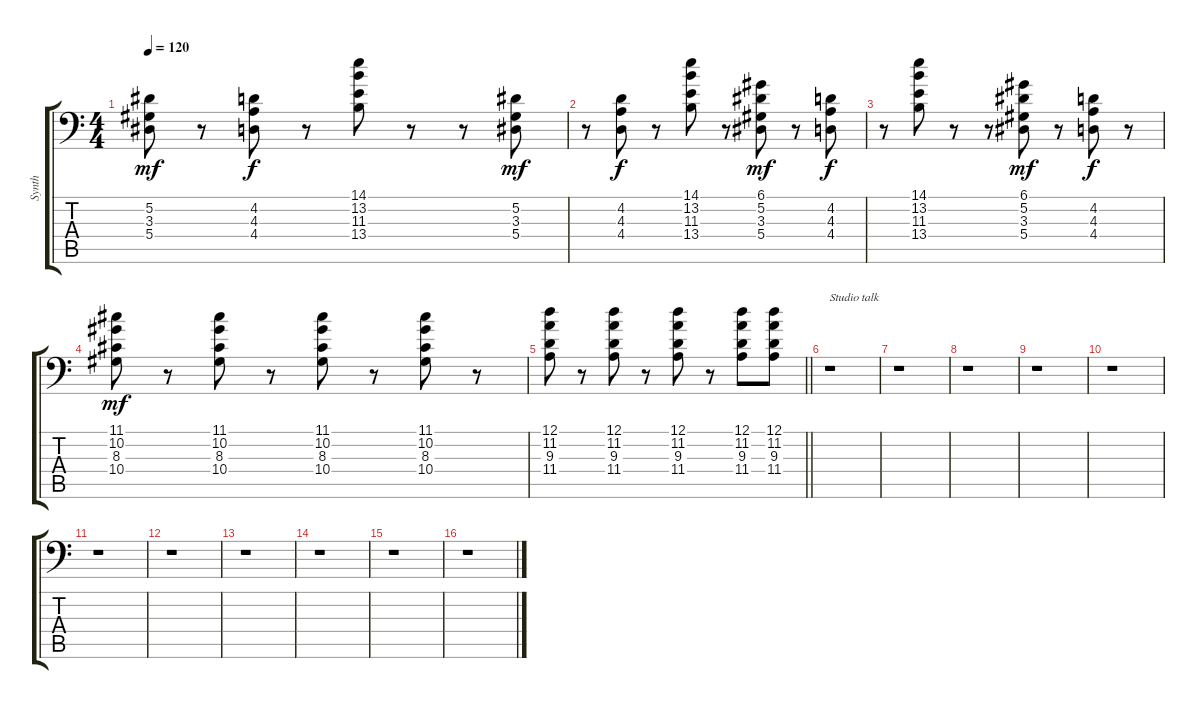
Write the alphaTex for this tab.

\track ("Synth" "Synth") {instrument tremolostrings}
\staff {score tabs}
\tuning (D4 Bb3 F3 Bb2 F2 Bb1) {hide}
\ts (4 4)
\tempo 120
\clef f4
\ks c
(5.2 3.3 5.4).8{dy mf} r.8 (4.2 4.3 4.4).8{dy f} r.8 (14.1 13.2 11.3 13.4).8 r.8 r.8 (5.2 3.3 5.4).8{dy mf} |
r.8 (4.2 4.3 4.4).8{dy f} r.8 (14.1 13.2 11.3 13.4).8 r.8 (6.1 5.2 3.3 5.4).8{dy mf} r.8 (4.2 4.3 4.4).8{dy f} |
r.8 (14.1 13.2 11.3 13.4).8 r.8 r.8 (6.1 5.2 3.3 5.4).8{dy mf} r.8 (4.2 4.3 4.4).8{dy f} r.8 |
(11.1 10.2 8.3 10.4).8{dy mf} r.8 (11.1 10.2 8.3 10.4).8 r.8 (11.1 10.2 8.3 10.4).8 r.8 (11.1 10.2 8.3 10.4).8 r.8 |
\barLineRight lightlight
(12.1 11.2 9.3 11.4).8 r.8 (12.1 11.2 9.3 11.4).8 r.8 (12.1 11.2 9.3 11.4).8 r.8 (12.1 11.2 9.3 11.4).8 (12.1 11.2 9.3 11.4).8 |
r.1{txt "Studio talk"} |
r.1 |
r.1 |
r.1 |
r.1 |
r.1 |
r.1 |
r.1 |
r.1 |
r.1 |
r.1
